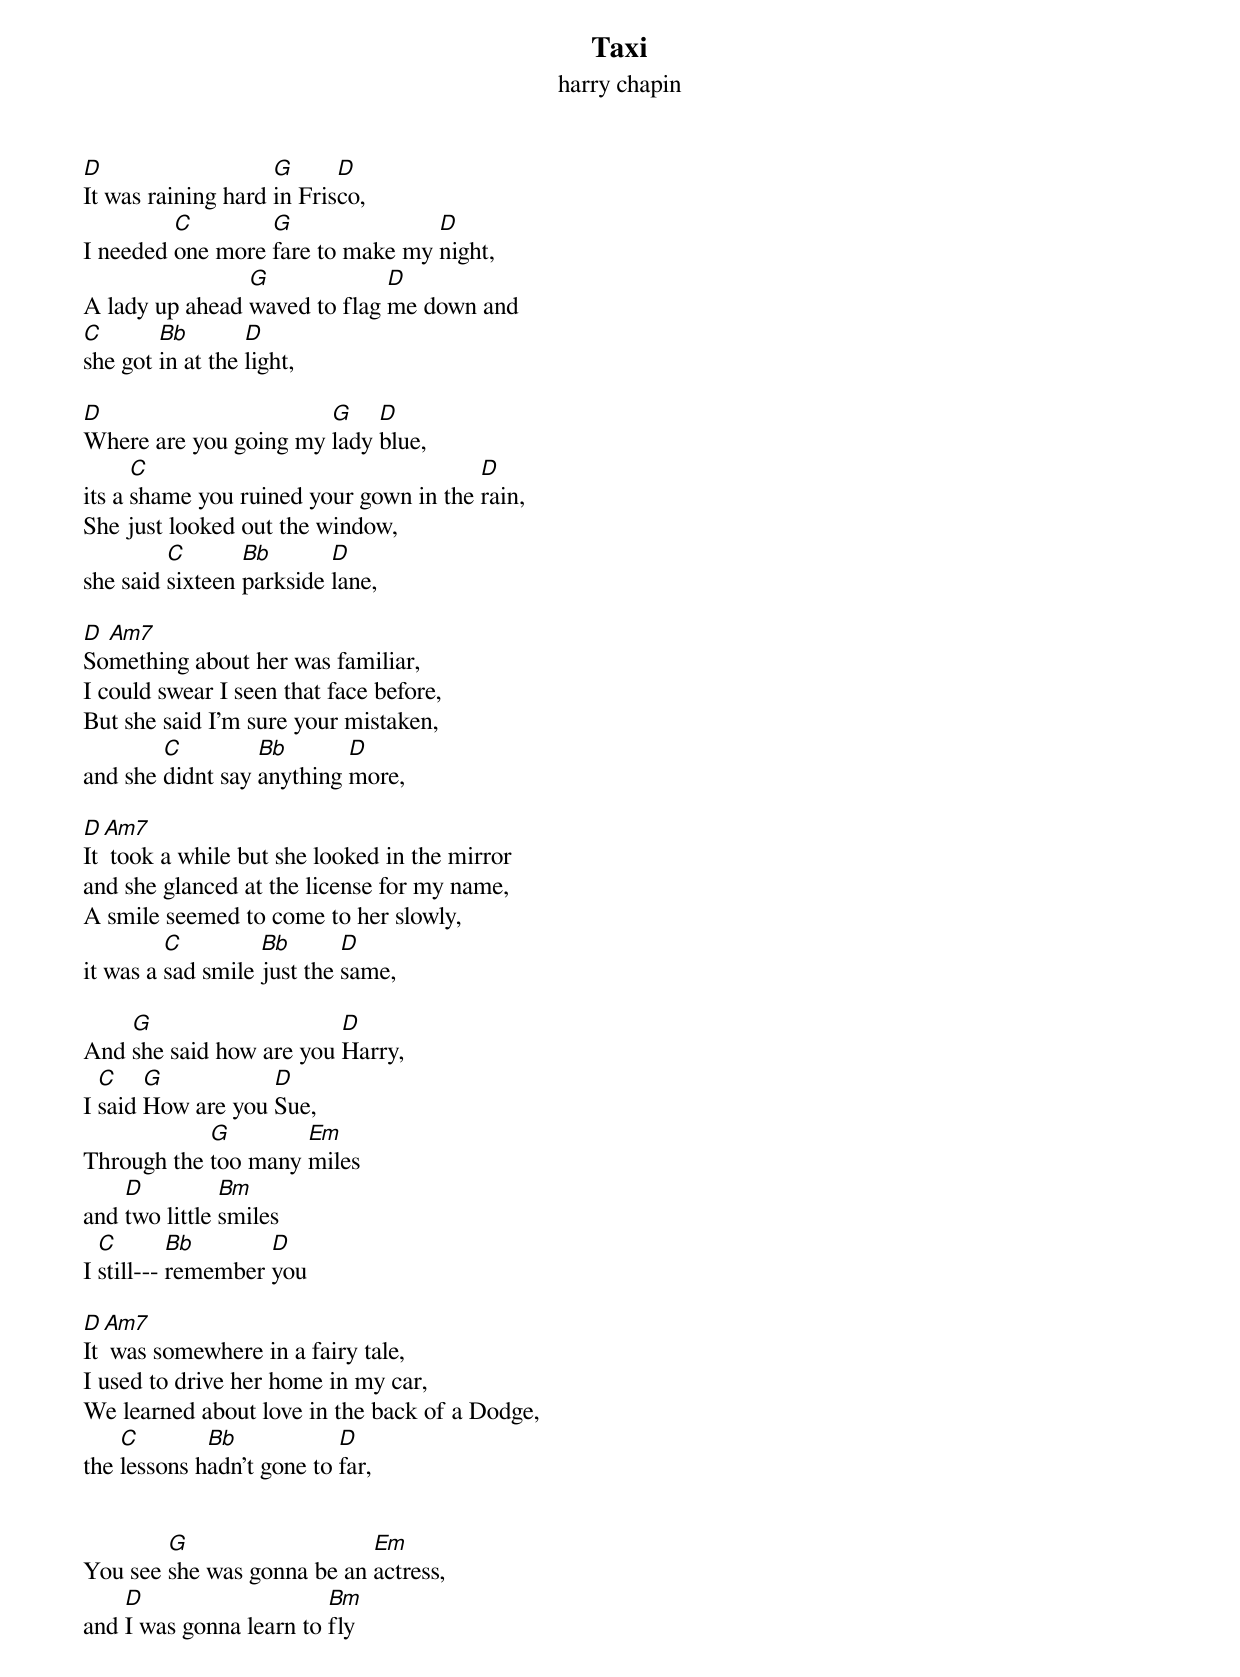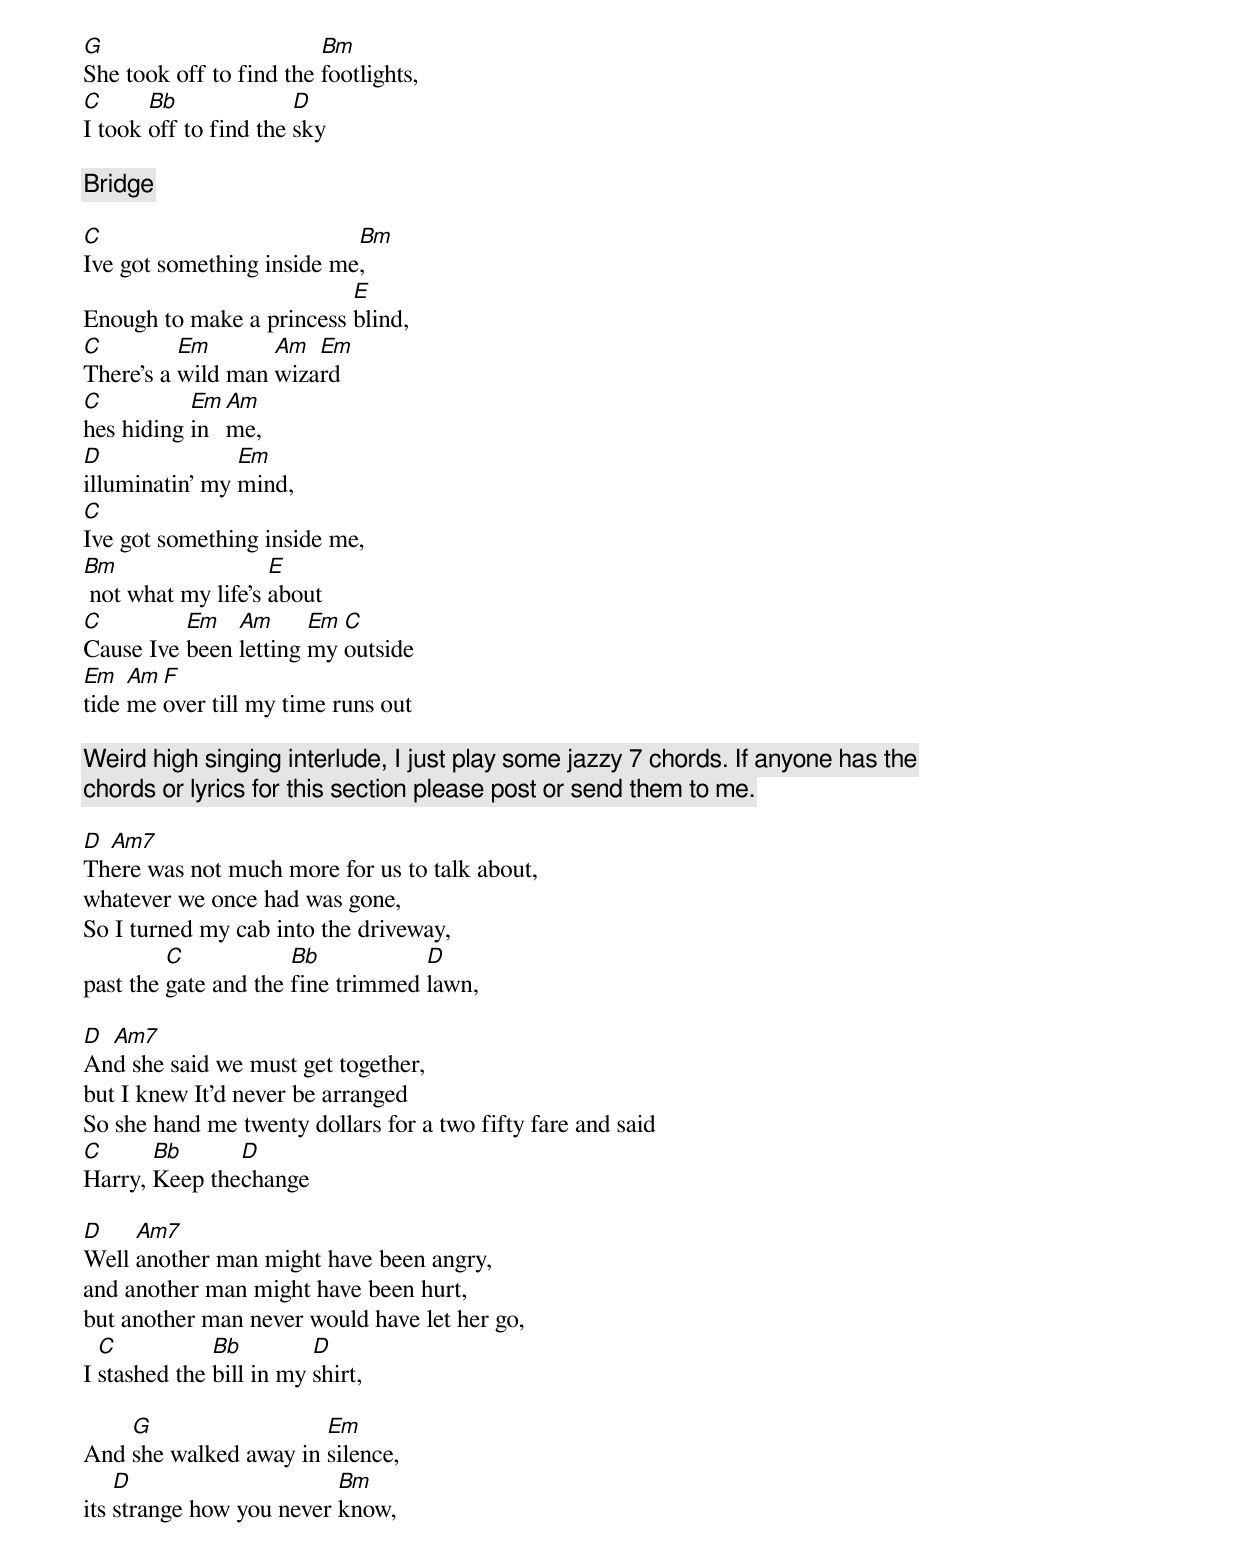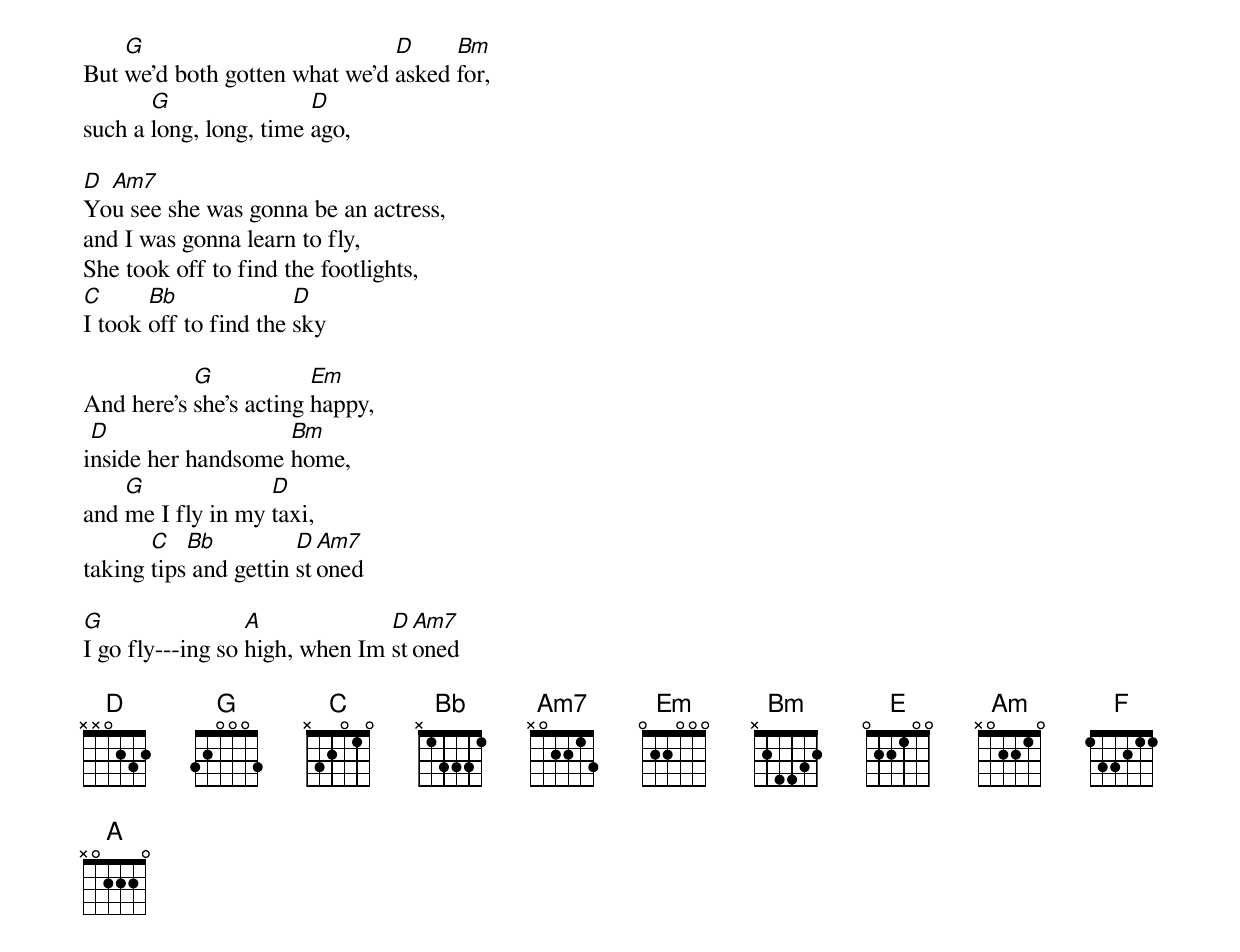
{title: Taxi}
{subtitle: harry chapin}

[D]It was raining hard [G]in Fris[D]co,
I needed [C]one more [G]fare to make my [D]night,
A lady up ahead [G]waved to flag [D]me down and
[C]she got [Bb]in at the [D]light,

[D]Where are you going my [G]lady [D]blue,
its a [C]shame you ruined your gown in the [D]rain,
She just looked out the window,
she said [C]sixteen [Bb]parkside [D]lane,

[D]So[Am7]mething about her was familiar,
I could swear I seen that face before,
But she said I’m sure your mistaken,
and she [C]didnt say [Bb]anything [D]more,

[D]It[Am7] took a while but she looked in the mirror
and she glanced at the license for my name,
A smile seemed to come to her slowly,
it was a [C]sad smile [Bb]just the [D]same,

And [G]she said how are you [D]Harry,
I [C]said [G]How are you [D]Sue,
Through the [G]too many [Em]miles
and [D]two little [Bm]smiles
I [C]still--- [Bb]remember [D]you

[D]It[Am7] was somewhere in a fairy tale,
I used to drive her home in my car,
We learned about love in the back of a Dodge,
the [C]lessons h[Bb]adn’t gone to [D]far,


You see [G]she was gonna be an [Em]actress,
and [D]I was gonna learn to [Bm]fly
[G]She took off to find the [Bm]footlights,
[C]I took [Bb]off to find the [D]sky

{c:Bridge}

[C]Ive got something inside me[Bm],
Enough to make a princess [E]blind,
[C]There's a [Em]wild man [Am]wiza[Em]rd
[C]hes hiding [Em]in [Am]me,
[D]illuminatin’ my [Em]mind,
[C]Ive got something inside me,
[Bm] not what my life's [E]about
[C]Cause Ive [Em]been [Am]letting [Em]my [C]outside
[Em]tide [Am]me [F]over till my time runs out

{c:Weird high singing interlude, I just play some jazzy 7 chords. If anyone has the}
{c:chords or lyrics for this section please post or send them to me.}

[D]Th[Am7]ere was not much more for us to talk about,
whatever we once had was gone,
So I turned my cab into the driveway,
past the [C]gate and the [Bb]fine trimmed [D]lawn,

[D]An[Am7]d she said we must get together,
but I knew It'd never be arranged
So she hand me twenty dollars for a two fifty fare and said
[C]Harry, [Bb]Keep the[D]change

[D]Well [Am7]another man might have been angry,
and another man might have been hurt,
but another man never would have let her go,
I [C]stashed the [Bb]bill in my [D]shirt,

And [G]she walked away in [Em]silence,
its [D]strange how you never [Bm]know,
But [G]we'd both gotten what we'd [D]asked [Bm]for,
such a [G]long, long, time [D]ago,

[D]Yo[Am7]u see she was gonna be an actress,
and I was gonna learn to fly,
She took off to find the footlights,
[C]I took [Bb]off to find the [D]sky

And here's [G]she's acting [Em]happy,
i[D]nside her handsome [Bm]home,
and [G]me I fly in my [D]taxi,
taking [C]tips[Bb] and gettin [D]st[Am7]oned

[G]I go fly---ing so [A]high, when Im [D]st[Am7]oned

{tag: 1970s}
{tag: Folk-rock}
